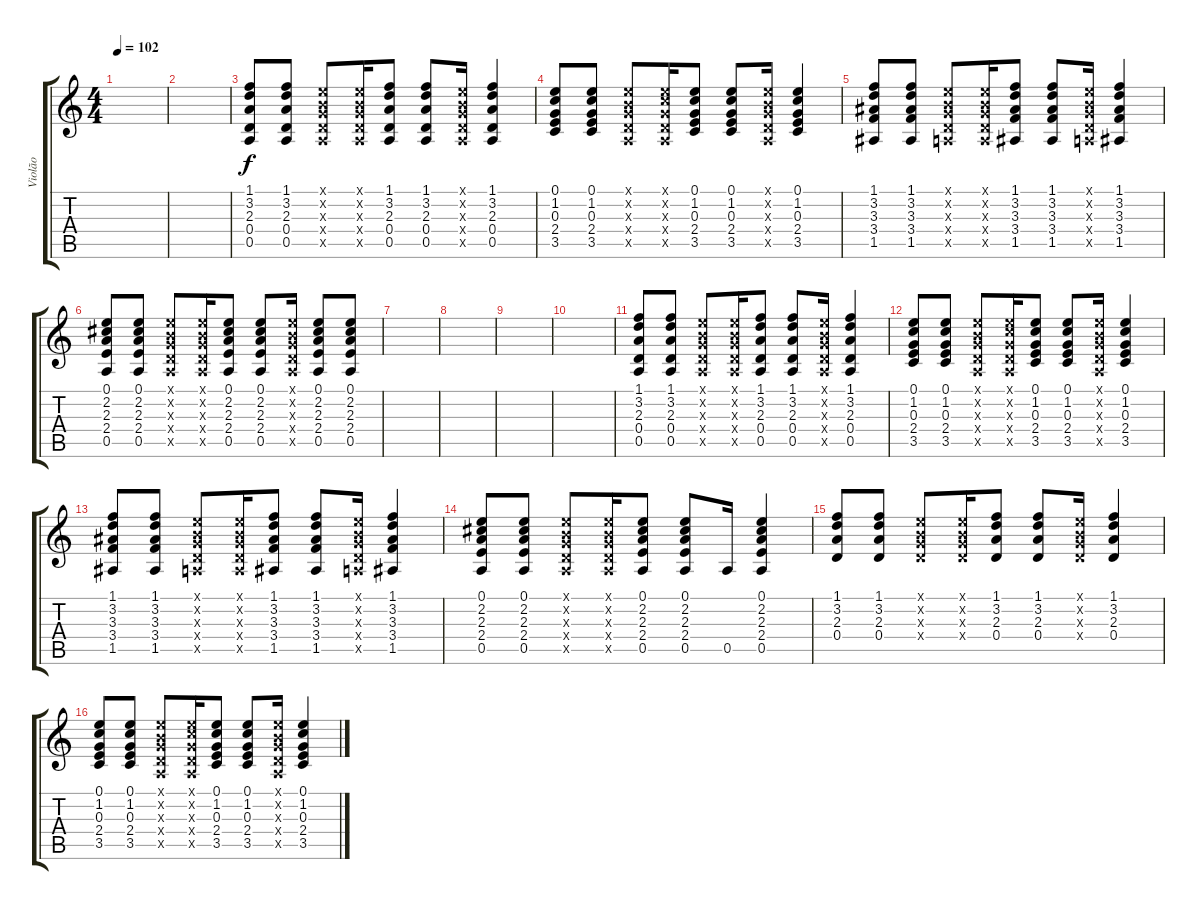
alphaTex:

\track ("Violão" "Violão") {instrument acousticguitarsteel}
\staff {score tabs}
\tuning (E4 B3 G3 D3 A2 E2) {hide}
\ts (4 4)
\tempo 102
\clef g2
\ks c
|
|
(1.1 3.2 2.3 0.4 0.5).8 (1.1 3.2 2.3 0.4 0.5).8 (0.1{x} 0.2{x} 0.3{x} 0.4{x} 0.5{x}).8 (0.1{x} 0.2{x} 0.3{x} 0.4{x} 0.5{x}).16 (1.1 3.2 2.3 0.4 0.5).8 (1.1 3.2 2.3 0.4 0.5).8 (0.1{x} 0.2{x} 0.3{x} 0.4{x} 0.5{x}).16 (1.1 3.2 2.3 0.4 0.5).4 |
(0.1 1.2 0.3 2.4 3.5).8 (0.1 1.2 0.3 2.4 3.5).8 (0.1{x} 0.2{x} 0.3{x} 0.4{x} 0.5{x}).8 (0.1{x} 1.2{x} 0.3{x} 0.4{x} 0.5{x}).16 (0.1 1.2 0.3 2.4 3.5).8 (0.1 1.2 0.3 2.4 3.5).8 (0.1{x} 0.2{x} 0.3{x} 0.4{x} 0.5{x}).16 (0.1 1.2 0.3 2.4 3.5).4 |
(1.1 3.2 3.3 3.4 1.5).8 (1.1 3.2 3.3 3.4 1.5).8 (0.1{x} 0.2{x} 0.3{x} 0.4{x} 0.5{x}).8 (0.1{x} 0.2{x} 0.3{x} 0.4{x} 0.5{x}).16 (1.1 3.2 3.3 3.4 1.5).8 (1.1 3.2 3.3 3.4 1.5).8 (0.1{x} 0.2{x} 0.3{x} 0.4{x} 0.5{x}).16 (1.1 3.2 3.3 3.4 1.5).4 |
(0.1 2.2 2.3 2.4 0.5).8 (0.1 2.2 2.3 2.4 0.5).8 (0.1{x} 0.2{x} 0.3{x} 0.4{x} 0.5{x}).8 (0.1{x} 0.2{x} 0.3{x} 0.4{x} 0.5{x}).16 (0.1 2.2 2.3 2.4 0.5).8 (0.1 2.2 2.3 2.4 0.5).8 (0.1{x} 0.2{x} 0.3{x} 0.4{x} 0.5{x}).16 (0.1 2.2 2.3 2.4 0.5).8 (0.1 2.2 2.3 2.4 0.5).8 |
|
|
|
|
(1.1 3.2 2.3 0.4 0.5).8 (1.1 3.2 2.3 0.4 0.5).8 (0.1{x} 0.2{x} 0.3{x} 0.4{x} 0.5{x}).8 (0.1{x} 0.2{x} 0.3{x} 0.4{x} 0.5{x}).16 (1.1 3.2 2.3 0.4 0.5).8 (1.1 3.2 2.3 0.4 0.5).8 (0.1{x} 0.2{x} 0.3{x} 0.4{x} 0.5{x}).16 (1.1 3.2 2.3 0.4 0.5).4 |
(0.1 1.2 0.3 2.4 3.5).8 (0.1 1.2 0.3 2.4 3.5).8 (0.1{x} 0.2{x} 0.3{x} 0.4{x} 0.5{x}).8 (0.1{x} 1.2{x} 0.3{x} 0.4{x} 0.5{x}).16 (0.1 1.2 0.3 2.4 3.5).8 (0.1 1.2 0.3 2.4 3.5).8 (0.1{x} 0.2{x} 0.3{x} 0.4{x} 0.5{x}).16 (0.1 1.2 0.3 2.4 3.5).4 |
(1.1 3.2 3.3 3.4 1.5).8 (1.1 3.2 3.3 3.4 1.5).8 (0.1{x} 0.2{x} 0.3{x} 0.4{x} 0.5{x}).8 (0.1{x} 0.2{x} 0.3{x} 0.4{x} 0.5{x}).16 (1.1 3.2 3.3 3.4 1.5).8 (1.1 3.2 3.3 3.4 1.5).8 (0.1{x} 0.2{x} 0.3{x} 0.4{x} 0.5{x}).16 (1.1 3.2 3.3 3.4 1.5).4 |
(0.1 2.2 2.3 2.4 0.5).8 (0.1 2.2 2.3 2.4 0.5).8 (0.1{x} 0.2{x} 0.3{x} 0.4{x} 0.5{x}).8 (0.1{x} 0.2{x} 0.3{x} 0.4{x} 0.5{x}).16 (0.1 2.2 2.3 2.4 0.5).8 (0.1 2.2 2.3 2.4 0.5).8 0.5.16 (0.1 2.2 2.3 2.4 0.5).4 |
(1.1 3.2 2.3 0.4).8 (1.1 3.2 2.3 0.4).8 (0.1{x} 0.2{x} 0.3{x} 0.4{x}).8 (0.1{x} 0.2{x} 0.3{x} 0.4{x}).16 (1.1 3.2 2.3 0.4).8 (1.1 3.2 2.3 0.4).8 (0.1{x} 0.2{x} 0.3{x} 0.4{x}).16 (1.1 3.2 2.3 0.4).4 |
(0.1 1.2 0.3 2.4 3.5).8 (0.1 1.2 0.3 2.4 3.5).8 (0.1{x} 0.2{x} 0.3{x} 0.4{x} 0.5{x}).8 (0.1{x} 1.2{x} 0.3{x} 0.4{x} 0.5{x}).16 (0.1 1.2 0.3 2.4 3.5).8 (0.1 1.2 0.3 2.4 3.5).8 (0.1{x} 0.2{x} 0.3{x} 0.4{x} 0.5{x}).16 (0.1 1.2 0.3 2.4 3.5).4
